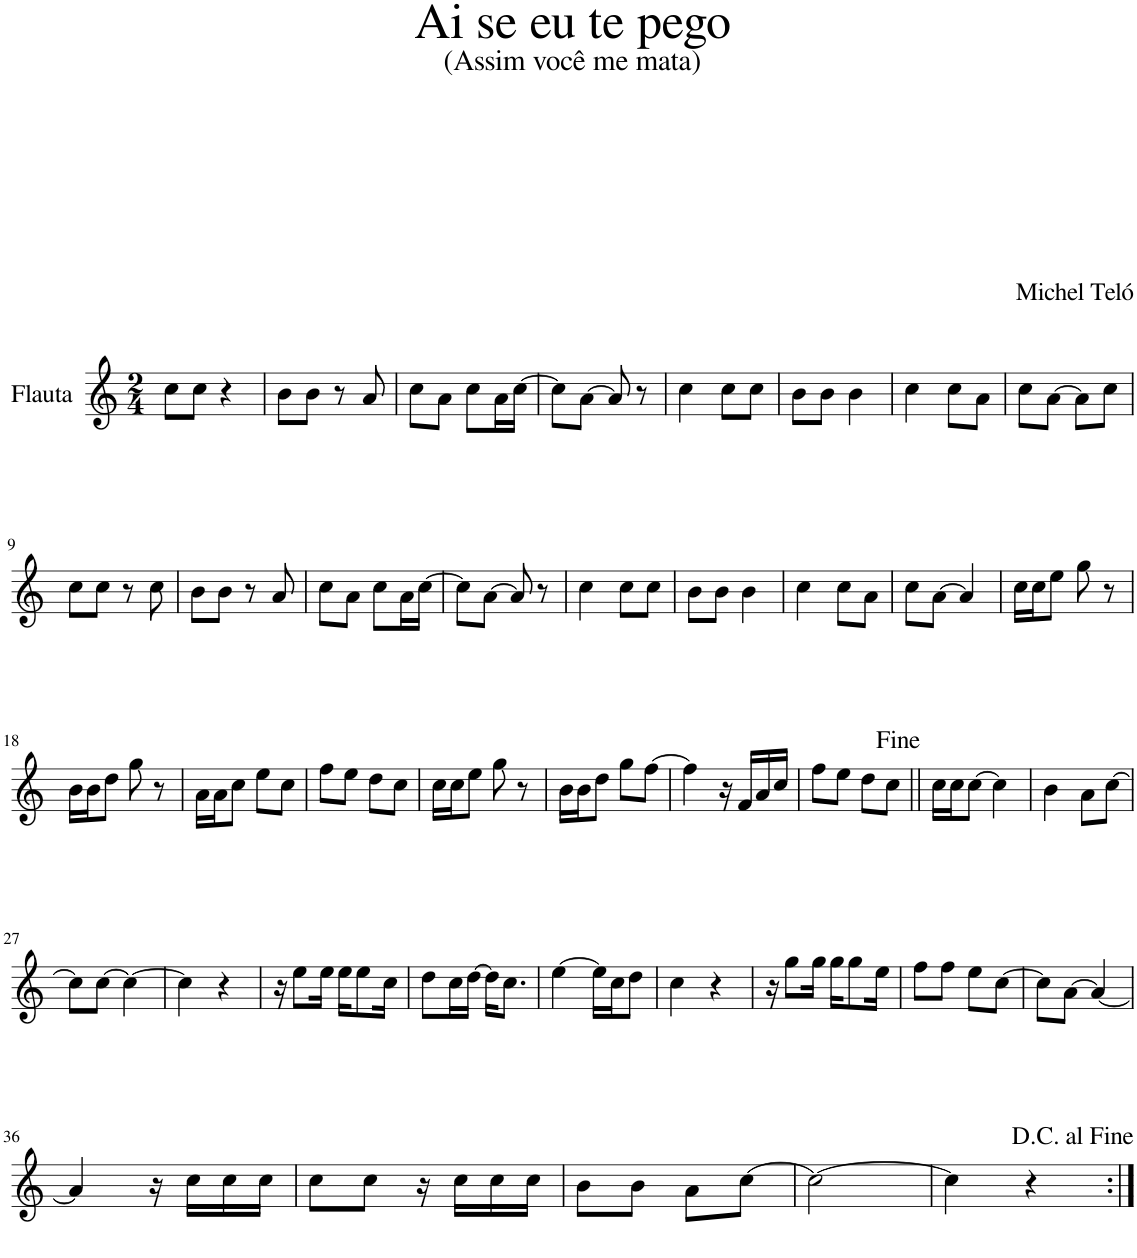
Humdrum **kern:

**kern
*part1
*staff1
*I"Flauta
*I'Fl
*clefG2
*k[]
*M2/4
=1
8cc\L
8cc\J
4r
=2
8b\L
8b\J
8r
8a/
=3
8cc\L
8a\J
8cc\L
16a\L
[16cc\JJ
=4
8cc\L]
[8a\J
8a/]
8r
=5
4cc\
8cc\L
8cc\J
=6
8b\L
8b\J
4b\
=7
4cc\
8cc\L
8a\J
=8
8cc\L
[8a\J
8a\L]
8cc\J
!!LO:LB:g=z
=9
8cc\L
8cc\J
8r
8cc\
=10
8b\L
8b\J
8r
8a/
=11
8cc\L
8a\J
8cc\L
16a\L
[16cc\JJ
=12
8cc\L]
[8a\J
8a/]
8r
=13
4cc\
8cc\L
8cc\J
=14
8b\L
8b\J
4b\
=15
4cc\
8cc\L
8a\J
=16
8cc\L
[8a\J
4a/]
=17
16cc\LL
16cc\J
8ee\J
8gg\
8r
!!LO:LB:g=z
=18
16b\LL
16b\J
8dd\J
8gg\
8r
=19
16a\LL
16a\J
8cc\J
8ee\L
8cc\J
=20
8ff\L
8ee\J
8dd\L
8cc\J
=21
16cc\LL
16cc\J
8ee\J
8gg\
8r
=22
16b\LL
16b\J
8dd\J
8gg\L
[8ff\J
=23
4ff\]
16r
16f/LL
16a/
16cc/JJ
=24
8ff\L
8ee\J
8dd\L
8cc\J
=25||
16cc\LL
16cc\J
[8cc\J
4cc\]
=26
4b\
8a\L
[8cc\J
!!LO:LB:g=z
=27
8cc\L]
[8cc\J
4cc\_
=28
4cc\]
4r
=29
16r
8ee\L
16ee\Jk
16ee\KL
8ee\
16cc\Jk
=30
8dd\L
16cc\L
[16dd\JJ
16dd\KL]
8.cc\J
=31
[4ee\
16ee\LL]
16cc\J
8dd\J
=32
4cc\
4r
=33
16r
8gg\L
16gg\Jk
16gg\KL
8gg\
16ee\Jk
=34
8ff\L
8ff\J
8ee\L
[8cc\J
=35
8cc\L]
[8a\J
4a/_
!!LO:LB:g=z
=36
4a/]
16r
16cc\LL
16cc\
16cc\JJ
=37
8cc\L
8cc\J
16r
16cc\LL
16cc\
16cc\JJ
=38
8b\L
8b\J
8a\L
[8cc\J
=39
2cc\_
=40
4cc\]
4r
=:|!
*-
